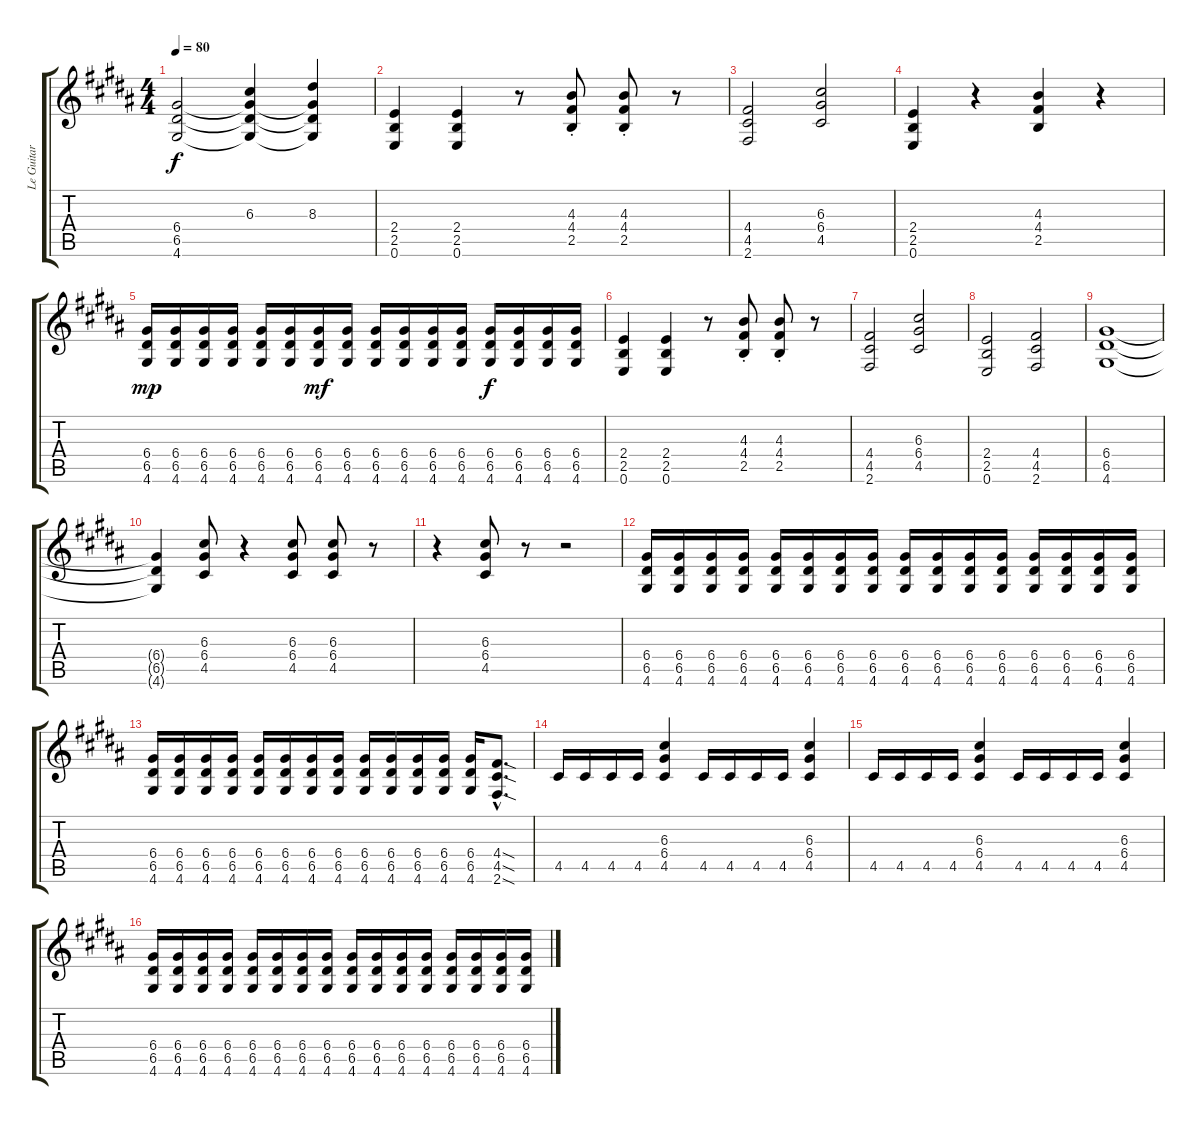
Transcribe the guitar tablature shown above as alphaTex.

\track ("Le Guitar" "Le Guitar") {instrument distortionguitar}
\staff {score tabs}
\tuning (E4 B3 G3 D3 A2 E2) {hide}
\ts (4 4)
\tempo 80
\clef g2
\ks b
(6.4 6.5 4.6).2{dy f} (6.3 6.4{t} 6.5{t} 4.6{t}).4 (8.3 6.4{t} 6.5{t} 4.6{t}).4 |
(2.4 2.5 0.6).4 (2.4 2.5 0.6).4 r.8 (4.3{st} 4.4{st} 2.5{st}).8 (4.3{st} 4.4{st} 2.5{st}).8 r.8 |
(4.4 4.5 2.6).2 (6.3 6.4 4.5).2 |
(2.4 2.5 0.6).4 r.4 (4.3 4.4 2.5).4 r.4 |
(6.4 6.5 4.6).16{dy mp} (6.4 6.5 4.6).16 (6.4 6.5 4.6).16 (6.4 6.5 4.6).16 (6.4 6.5 4.6).16 (6.4 6.5 4.6).16 (6.4 6.5 4.6).16{dy mf} (6.4 6.5 4.6).16 (6.4 6.5 4.6).16 (6.4 6.5 4.6).16 (6.4 6.5 4.6).16 (6.4 6.5 4.6).16 (6.4 6.5 4.6).16{dy f} (6.4 6.5 4.6).16 (6.4 6.5 4.6).16 (6.4 6.5 4.6).16 |
(2.4 2.5 0.6).4 (2.4 2.5 0.6).4 r.8 (4.3{st} 4.4{st} 2.5{st}).8 (4.3{st} 4.4{st} 2.5{st}).8 r.8 |
(4.4 4.5 2.6).2 (6.3 6.4 4.5).2 |
(2.4 2.5 0.6).2 (4.4 4.5 2.6).2 |
(6.4 6.5 4.6).1 |
(6.4{t} 6.5{t} 4.6{t}).4 (6.3 6.4 4.5).8 r.4 (6.3 6.4 4.5).8 (6.3 6.4 4.5).8 r.8 |
r.4 (6.3 6.4 4.5).8 r.8 r.2 |
(6.4 6.5 4.6).16 (6.4 6.5 4.6).16 (6.4 6.5 4.6).16 (6.4 6.5 4.6).16 (6.4 6.5 4.6).16 (6.4 6.5 4.6).16 (6.4 6.5 4.6).16 (6.4 6.5 4.6).16 (6.4 6.5 4.6).16 (6.4 6.5 4.6).16 (6.4 6.5 4.6).16 (6.4 6.5 4.6).16 (6.4 6.5 4.6).16 (6.4 6.5 4.6).16 (6.4 6.5 4.6).16 (6.4 6.5 4.6).16 |
(6.4 6.5 4.6).16 (6.4 6.5 4.6).16 (6.4 6.5 4.6).16 (6.4 6.5 4.6).16 (6.4 6.5 4.6).16 (6.4 6.5 4.6).16 (6.4 6.5 4.6).16 (6.4 6.5 4.6).16 (6.4 6.5 4.6).16 (6.4 6.5 4.6).16 (6.4 6.5 4.6).16 (6.4 6.5 4.6).16 (6.4 6.5 4.6).16 (4.4{sod hac} 4.5{sod hac} 2.6{sod hac}).8{d} |
4.5.16 4.5.16 4.5.16 4.5.16 (6.3 6.4 4.5).4 4.5.16 4.5.16 4.5.16 4.5.16 (6.3 6.4 4.5).4 |
4.5.16 4.5.16 4.5.16 4.5.16 (6.3 6.4 4.5).4 4.5.16 4.5.16 4.5.16 4.5.16 (6.3 6.4 4.5).4 |
(6.4 6.5 4.6).16 (6.4 6.5 4.6).16 (6.4 6.5 4.6).16 (6.4 6.5 4.6).16 (6.4 6.5 4.6).16 (6.4 6.5 4.6).16 (6.4 6.5 4.6).16 (6.4 6.5 4.6).16 (6.4 6.5 4.6).16 (6.4 6.5 4.6).16 (6.4 6.5 4.6).16 (6.4 6.5 4.6).16 (6.4 6.5 4.6).16 (6.4 6.5 4.6).16 (6.4 6.5 4.6).16 (6.4 6.5 4.6).16
